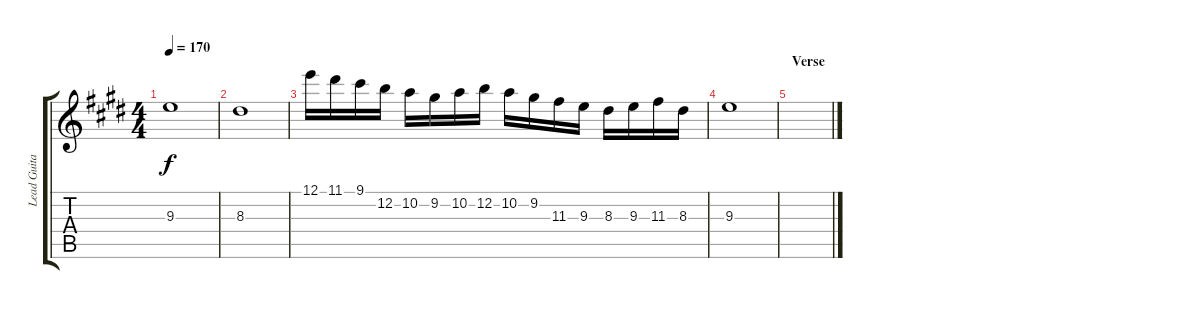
\track ("Lead Guitar" "Lead Guita") {instrument distortionguitar}
\staff {score tabs}
\tuning (E4 B3 G3 D3 A2 E2) {hide}
\ts (4 4)
\tempo 170
\clef g2
\ks c#minor
9.3.1{dy f} |
8.3.1 |
12.1.16 11.1.16 9.1.16 12.2.16 10.2.16 9.2.16 10.2.16 12.2.16 10.2.16 9.2.16 11.3.16 9.3.16 8.3.16 9.3.16 11.3.16 8.3.16 |
9.3.1 |
\section ("" "Verse")
